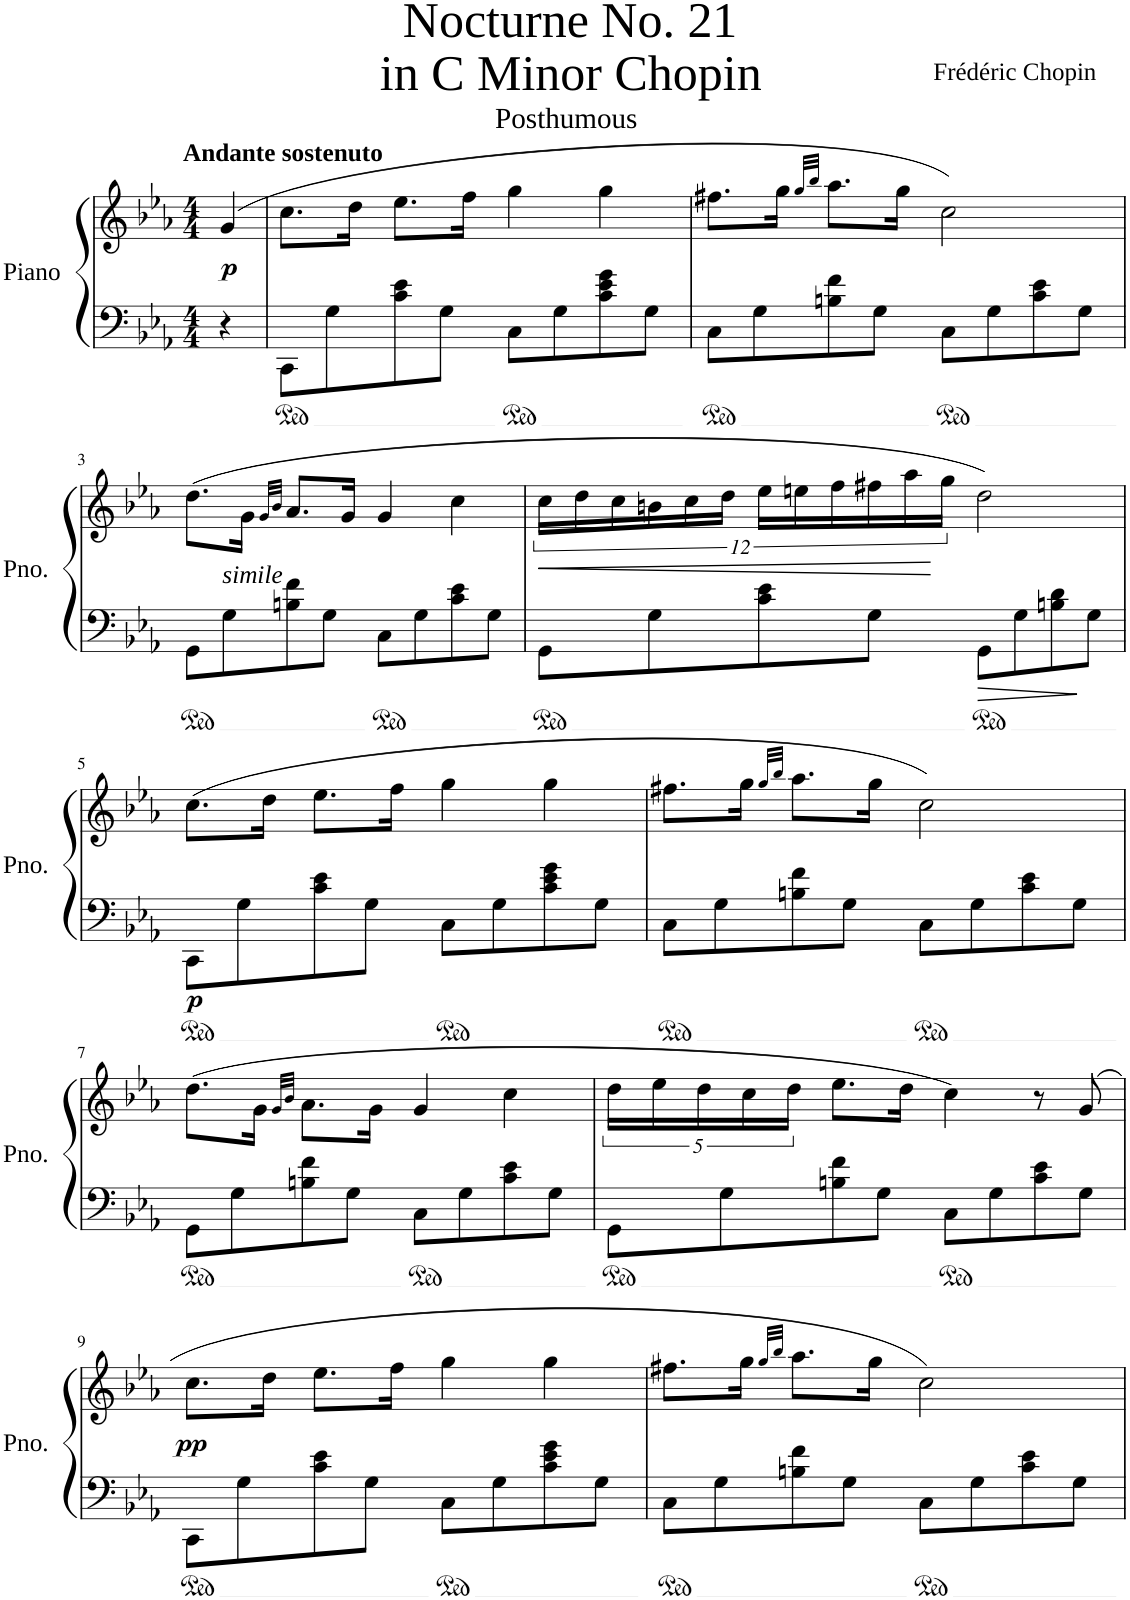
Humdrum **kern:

**kern	**kern	**dynam
*part1	*part1	*part1
*staff2	*staff1	*staff1/2
*I"Piano	*	*
*I'Pno.	*	*
*clefF4	*clefG2	*
*k[b-e-a-]	*k[b-e-a-]	*
*M4/4	*M4/4	*
=	=	=
!	!LO:TX:a:B:t=Andante sostenuto	!
!	!	!LO:DY:b
4r	(4g/	p
=1	=1	=1
8CC\L	8.cc\L	.
8G\	.	.
.	16dd\Jk	.
8c\ 8e-\	8.ee-\L	.
8G\J	.	.
.	16ff\Jk	.
8C\L	4gg\	.
8G\	.	.
8c\ 8e-\ 8g\	4gg\	.
8G\J	.	.
=2	=2	=2
8C\L	8.ff#X\L	.
8G\	.	.
.	16gg\Jk	.
.	32qgg/LLL	.
.	32qbb-/JJJ	.
8Bn\ 8f\	8.aa-\L	.
8G\J	.	.
.	16gg\Jk	.
8C\L	2cc\)	.
8G\	.	.
8c\ 8e-\	.	.
8G\J	.	.
!!LO:LB:g=z
=3	=3	=3
8GG\L	(8.dd\L	.
!LO:TX:a:i:t=simile	!	!
8G\	.	.
.	16g\Jk	.
.	32qg/LLL	.
.	32qb-/JJJ	.
8Bn\ 8f\	8.a-/L	.
8G\J	.	.
.	16g/Jk	.
8C\L	4g/	.
8G\	.	.
8c\ 8e-\	4cc\	.
8G\J	.	.
=4	=4	=4
!	!	!LO:HP:b
8GG\L	24cc\LL	<
.	24dd\	.
.	24cc\	.
8G\	24bn\	.
.	24cc\	.
.	24dd\JJ	.
8c\ 8e-\	24ee-\LL	.
.	24een\	.
.	24ff\	.
8G\J	24ff#X\	.
.	24aa-\	.
.	24gg\JJ	[
8GG\L	2dd\)	.
8G\	.	.
8Bn\ 8d\	.	.
8G\J	.	.
!!LO:LB:g=z
=5	=5	=5
!	!	!LO:DY:b=2
8CC\L	(8.cc\L	p
8G\	.	.
.	16dd\Jk	.
8c\ 8e-\	8.ee-\L	.
8G\J	.	.
.	16ff\Jk	.
8C\L	4gg\	.
8G\	.	.
8c\ 8e-\ 8g\	4gg\	.
8G\J	.	.
=6	=6	=6
8C\L	8.ff#X\L	.
8G\	.	.
.	16gg\Jk	.
.	32qgg/LLL	.
.	32qbb-/JJJ	.
8Bn\ 8f\	8.aa-\L	.
8G\J	.	.
.	16gg\Jk	.
8C\L	2cc\)	.
8G\	.	.
8c\ 8e-\	.	.
8G\J	.	.
!!LO:LB:g=z
=7	=7	=7
8GG\L	(8.dd\L	.
8G\	.	.
.	16g\Jk	.
.	32qg/LLL	.
.	32qb-/JJJ	.
8Bn\ 8f\	8.a-\L	.
8G\J	.	.
.	16g\Jk	.
8C\L	4g/	.
8G\	.	.
8c\ 8e-\	4cc\	.
8G\J	.	.
=8	=8	=8
8GG\L	20dd\LL	.
.	20ee-\	.
.	20dd\	.
8G\	.	.
.	20cc\	.
.	20dd\JJ	.
8Bn\ 8f\	8.ee-\L	.
8G\J	.	.
.	16dd\Jk	.
8C\L	4cc\)	.
8G\	.	.
8c\ 8e-\	8r	.
8G\J	(8g/	.
!!LO:LB:g=z
=9	=9	=9
!	!	!LO:DY:b
8CC\L	8.cc\L	pp
8G\	.	.
.	16dd\Jk	.
8c\ 8e-\	8.ee-\L	.
8G\J	.	.
.	16ff\Jk	.
8C\L	4gg\	.
8G\	.	.
8c\ 8e-\ 8g\	4gg\	.
8G\J	.	.
=10	=10	=10
8C\L	8.ff#X\L	.
8G\	.	.
.	16gg\Jk	.
.	32qgg/LLL	.
.	32qbb-/JJJ	.
8Bn\ 8f\	8.aa-\L	.
8G\J	.	.
.	16gg\Jk	.
8C\L	2cc\)	.
8G\	.	.
8c\ 8e-\	.	.
8G\J	.	.
=	=	=
*-	*-	*-
